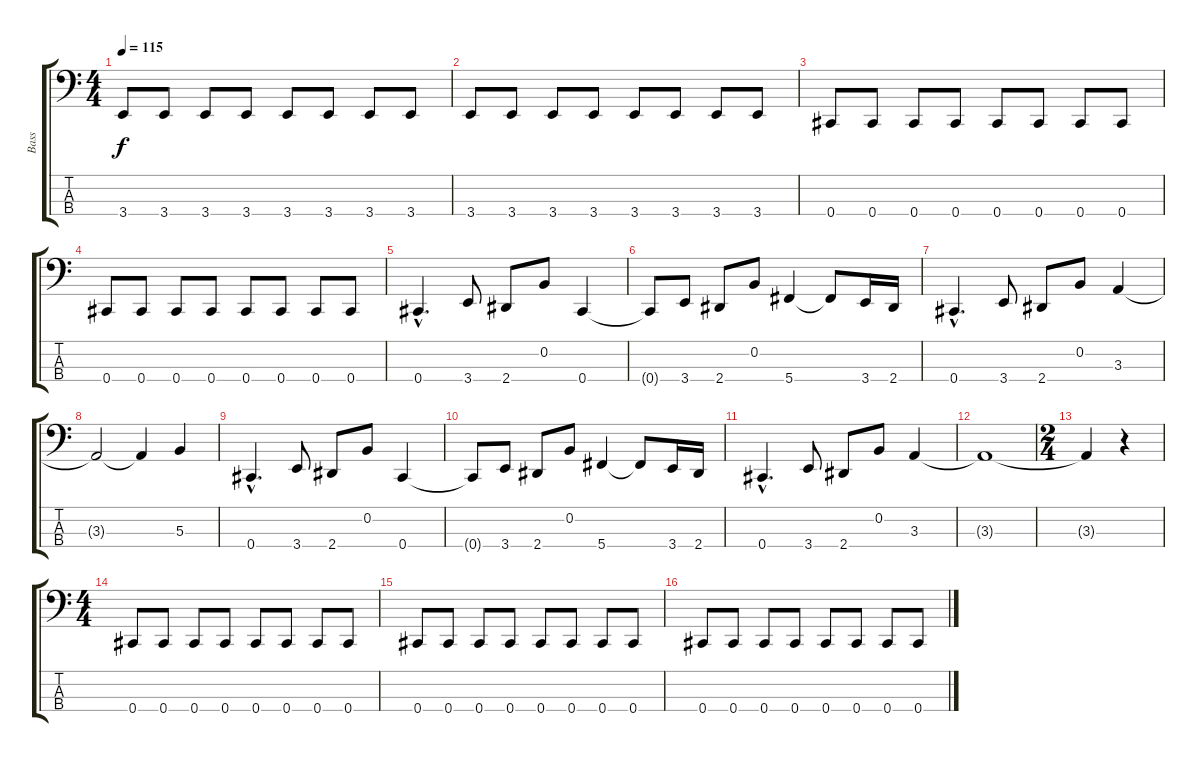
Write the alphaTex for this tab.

\track ("Bass" "Bass") {instrument electricbassfinger}
\staff {score tabs}
\tuning (E2 B1 Gb1 Db1) {hide}
\ts (4 4)
\tempo 115
\clef f4
\ks c
3.4.8{dy f} 3.4.8 3.4.8 3.4.8 3.4.8 3.4.8 3.4.8 3.4.8 |
3.4.8 3.4.8 3.4.8 3.4.8 3.4.8 3.4.8 3.4.8 3.4.8 |
0.4.8 0.4.8 0.4.8 0.4.8 0.4.8 0.4.8 0.4.8 0.4.8 |
0.4.8 0.4.8 0.4.8 0.4.8 0.4.8 0.4.8 0.4.8 0.4.8 |
0.4{hac}.4{d} 3.4.8 2.4.8 0.2.8 0.4.4 |
0.4{t}.8 3.4.8 2.4.8 0.2.8 5.4.4 5.4{t}.8 3.4.16 2.4.16 |
0.4{hac}.4{d} 3.4.8 2.4.8 0.2.8 3.3.4 |
3.3{t}.2 3.3{t}.4 5.3.4 |
0.4{hac}.4{d} 3.4.8 2.4.8 0.2.8 0.4.4 |
0.4{t}.8 3.4.8 2.4.8 0.2.8 5.4.4 5.4{t}.8 3.4.16 2.4.16 |
0.4{hac}.4{d} 3.4.8 2.4.8 0.2.8 3.3.4 |
3.3{t}.1 |
\ts (2 4)
3.3{t}.4 r.4 |
\ts (4 4)
0.4.8 0.4.8 0.4.8 0.4.8 0.4.8 0.4.8 0.4.8 0.4.8 |
0.4.8 0.4.8 0.4.8 0.4.8 0.4.8 0.4.8 0.4.8 0.4.8 |
0.4.8 0.4.8 0.4.8 0.4.8 0.4.8 0.4.8 0.4.8 0.4.8
